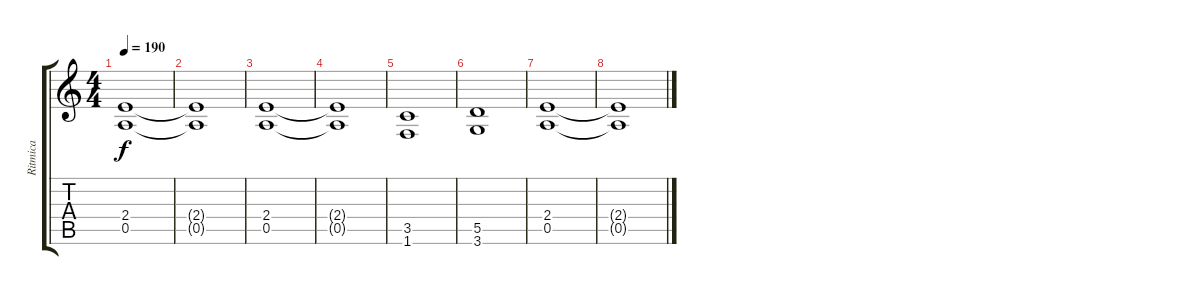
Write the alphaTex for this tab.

\track ("Ritmica" "Ritmica") {instrument distortionguitar}
\staff {score tabs}
\tuning (E4 B3 G3 D3 A2 E2) {hide}
\ts (4 4)
\tempo 190
\clef g2
\ks c
(2.4 0.5).1{dy f volume 5} |
(2.4{t} 0.5{t}).1 |
(2.4 0.5).1 |
(2.4{t} 0.5{t}).1 |
(3.5 1.6).1{volume 3} |
(5.5 3.6).1 |
(2.4 0.5).1{volume 1} |
(2.4{t} 0.5{t}).1
